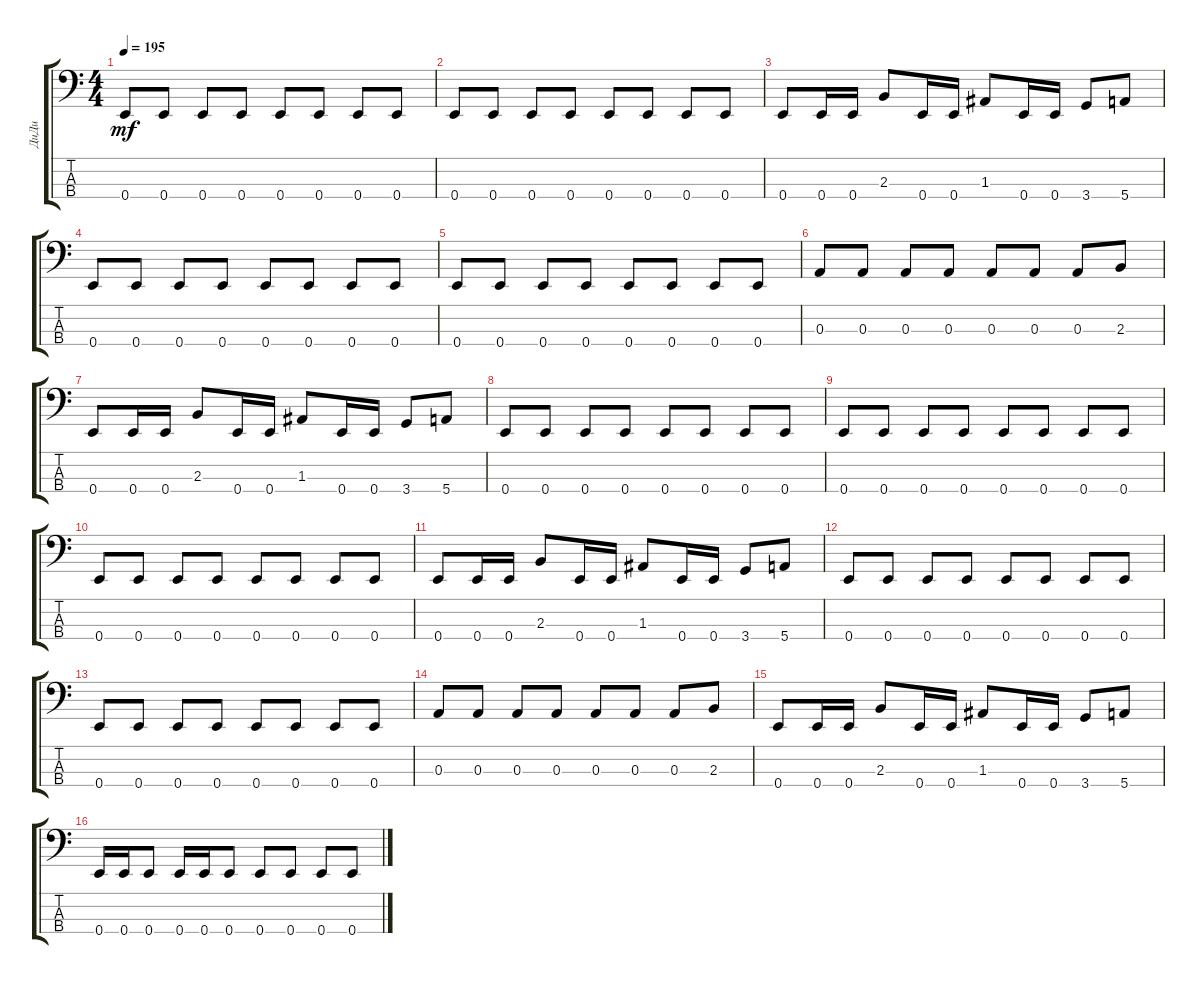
\track ("ДиДи" "ДиДи") {instrument electricbassfinger}
\staff {score tabs}
\tuning (G2 D2 A1 E1) {hide}
\ts (4 4)
\tempo 195
\clef f4
\ks c
0.4.8{dy mf} 0.4.8 0.4.8 0.4.8 0.4.8 0.4.8 0.4.8 0.4.8 |
0.4.8 0.4.8 0.4.8 0.4.8 0.4.8 0.4.8 0.4.8 0.4.8 |
0.4.8 0.4.16 0.4.16 2.3.8 0.4.16 0.4.16 1.3.8 0.4.16 0.4.16 3.4.8 5.4.8 |
0.4.8 0.4.8 0.4.8 0.4.8 0.4.8 0.4.8 0.4.8 0.4.8 |
0.4.8 0.4.8 0.4.8 0.4.8 0.4.8 0.4.8 0.4.8 0.4.8 |
0.3.8 0.3.8 0.3.8 0.3.8 0.3.8 0.3.8 0.3.8 2.3.8 |
0.4.8 0.4.16 0.4.16 2.3.8 0.4.16 0.4.16 1.3.8 0.4.16 0.4.16 3.4.8 5.4.8 |
0.4.8 0.4.8 0.4.8 0.4.8 0.4.8 0.4.8 0.4.8 0.4.8 |
0.4.8 0.4.8 0.4.8 0.4.8 0.4.8 0.4.8 0.4.8 0.4.8 |
0.4.8 0.4.8 0.4.8 0.4.8 0.4.8 0.4.8 0.4.8 0.4.8 |
0.4.8 0.4.16 0.4.16 2.3.8 0.4.16 0.4.16 1.3.8 0.4.16 0.4.16 3.4.8 5.4.8 |
0.4.8 0.4.8 0.4.8 0.4.8 0.4.8 0.4.8 0.4.8 0.4.8 |
0.4.8 0.4.8 0.4.8 0.4.8 0.4.8 0.4.8 0.4.8 0.4.8 |
0.3.8 0.3.8 0.3.8 0.3.8 0.3.8 0.3.8 0.3.8 2.3.8 |
0.4.8 0.4.16 0.4.16 2.3.8 0.4.16 0.4.16 1.3.8 0.4.16 0.4.16 3.4.8 5.4.8 |
0.4.16 0.4.16 0.4.8 0.4.16 0.4.16 0.4.8 0.4.8 0.4.8 0.4.8 0.4.8
